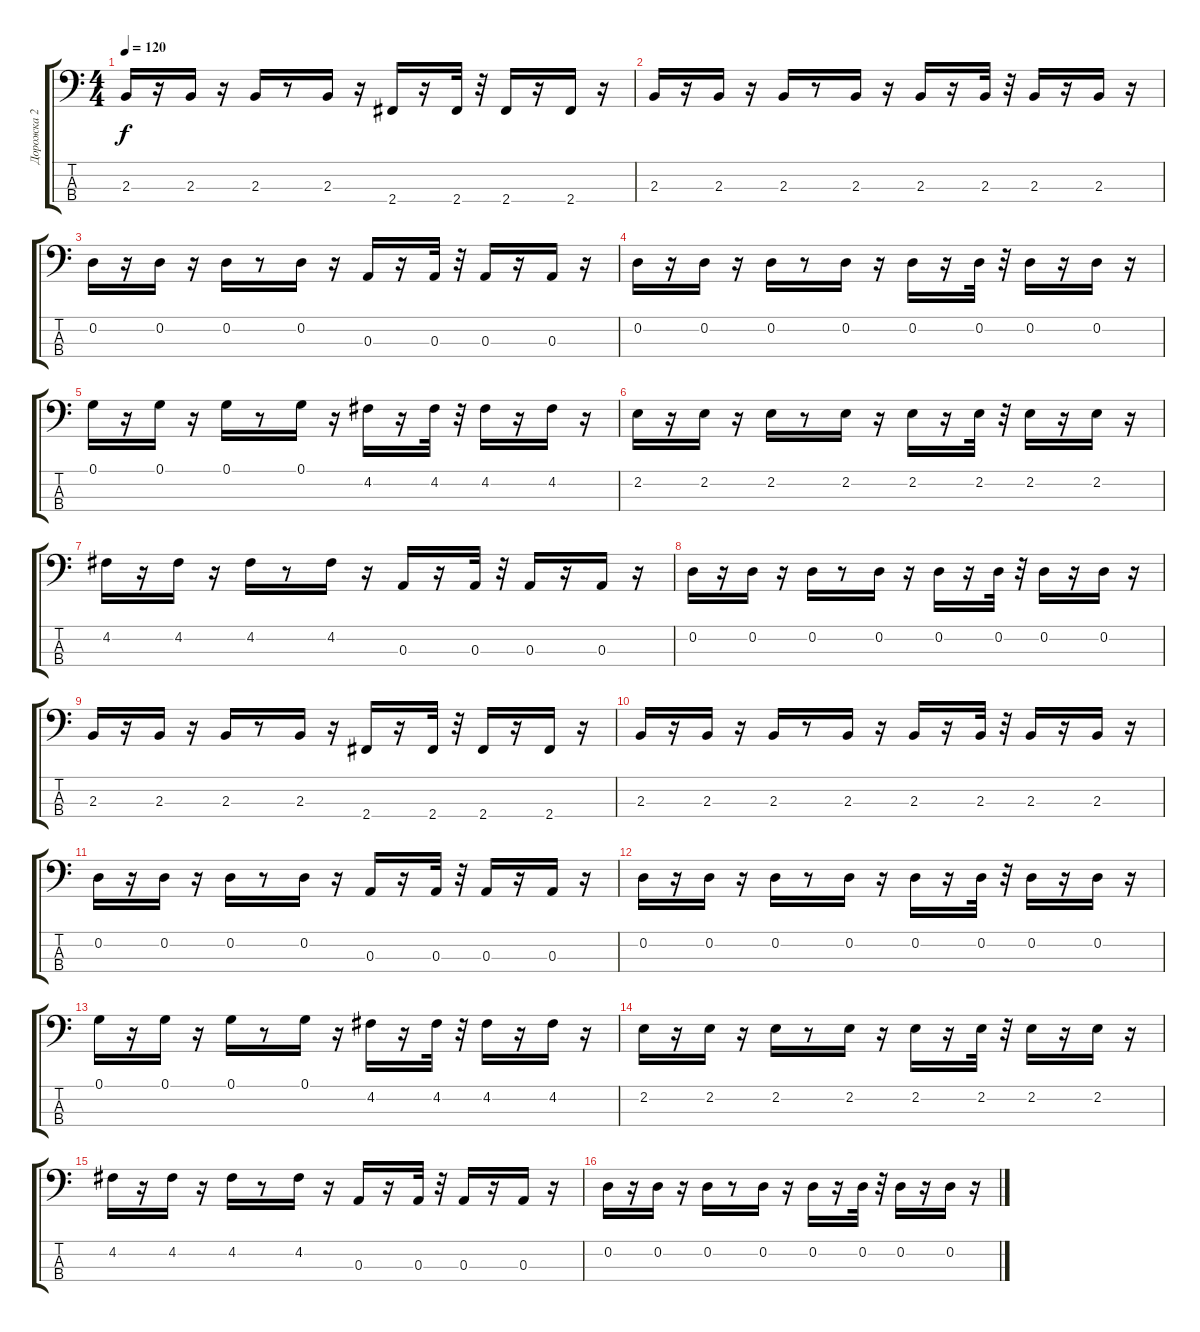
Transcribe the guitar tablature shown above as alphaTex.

\track ("Дорожка 2" "Дорожка 2") {instrument electricbasspick}
\staff {score tabs}
\tuning (G2 D2 A1 E1) {hide}
\ts (4 4)
\tempo 120
\clef f4
\ks c
2.3.16{dy f} r.16 2.3.16 r.16 2.3.16 r.8 2.3.16 r.16 2.4.16 r.16 2.4.32 r.32 2.4.16 r.16 2.4.16 r.16 |
2.3.16 r.16 2.3.16 r.16 2.3.16 r.8 2.3.16 r.16 2.3.16 r.16 2.3.32 r.32 2.3.16 r.16 2.3.16 r.16 |
0.2.16 r.16 0.2.16 r.16 0.2.16 r.8 0.2.16 r.16 0.3.16 r.16 0.3.32 r.32 0.3.16 r.16 0.3.16 r.16 |
0.2.16 r.16 0.2.16 r.16 0.2.16 r.8 0.2.16 r.16 0.2.16 r.16 0.2.32 r.32 0.2.16 r.16 0.2.16 r.16 |
0.1.16 r.16 0.1.16 r.16 0.1.16 r.8 0.1.16 r.16 4.2.16 r.16 4.2.32 r.32 4.2.16 r.16 4.2.16 r.16 |
2.2.16 r.16 2.2.16 r.16 2.2.16 r.8 2.2.16 r.16 2.2.16 r.16 2.2.32 r.32 2.2.16 r.16 2.2.16 r.16 |
4.2.16 r.16 4.2.16 r.16 4.2.16 r.8 4.2.16 r.16 0.3.16 r.16 0.3.32 r.32 0.3.16 r.16 0.3.16 r.16 |
0.2.16 r.16 0.2.16 r.16 0.2.16 r.8 0.2.16 r.16 0.2.16 r.16 0.2.32 r.32 0.2.16 r.16 0.2.16 r.16 |
2.3.16 r.16 2.3.16 r.16 2.3.16 r.8 2.3.16 r.16 2.4.16 r.16 2.4.32 r.32 2.4.16 r.16 2.4.16 r.16 |
2.3.16 r.16 2.3.16 r.16 2.3.16 r.8 2.3.16 r.16 2.3.16 r.16 2.3.32 r.32 2.3.16 r.16 2.3.16 r.16 |
0.2.16 r.16 0.2.16 r.16 0.2.16 r.8 0.2.16 r.16 0.3.16 r.16 0.3.32 r.32 0.3.16 r.16 0.3.16 r.16 |
0.2.16 r.16 0.2.16 r.16 0.2.16 r.8 0.2.16 r.16 0.2.16 r.16 0.2.32 r.32 0.2.16 r.16 0.2.16 r.16 |
0.1.16 r.16 0.1.16 r.16 0.1.16 r.8 0.1.16 r.16 4.2.16 r.16 4.2.32 r.32 4.2.16 r.16 4.2.16 r.16 |
2.2.16 r.16 2.2.16 r.16 2.2.16 r.8 2.2.16 r.16 2.2.16 r.16 2.2.32 r.32 2.2.16 r.16 2.2.16 r.16 |
4.2.16 r.16 4.2.16 r.16 4.2.16 r.8 4.2.16 r.16 0.3.16 r.16 0.3.32 r.32 0.3.16 r.16 0.3.16 r.16 |
0.2.16 r.16 0.2.16 r.16 0.2.16 r.8 0.2.16 r.16 0.2.16 r.16 0.2.32 r.32 0.2.16 r.16 0.2.16 r.16
